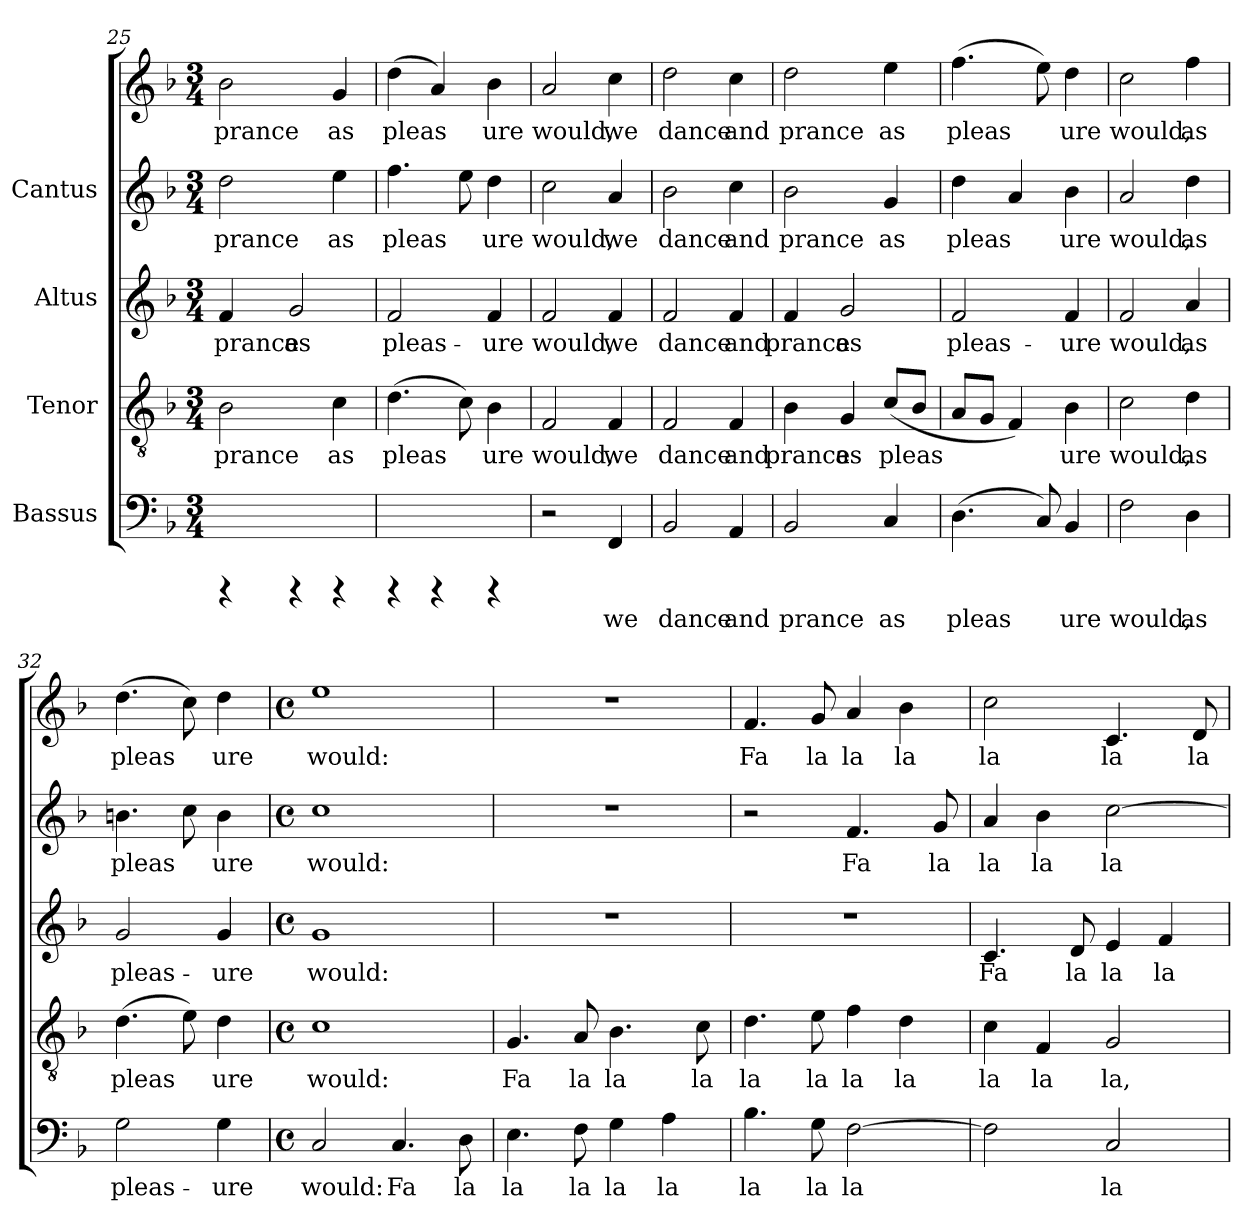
**kern	**text	**kern	**text	**kern	**text	**kern	**text	**kern	**text
*part4	*part4	*part3	*part3	*part2	*part2	*part1	*part1	*part1	*part1
*staff5	*staff5	*staff4	*staff4	*staff3	*staff3	*staff2	*staff2	*staff1	*staff1
*I"Bassus	*	*I"Tenor	*	*I"Altus	*	*I"Cantus	*	*	*
*clefF4	*	*clefGv2	*	*clefG2	*	*clefG2	*	*clefG2	*
*k[b-]	*	*k[b-]	*	*k[b-]	*	*k[b-]	*	*k[b-]	*
*F:	*	*F:	*	*F:	*	*F:	*	*F:	*
*M3/4	*	*M3/4	*	*M3/4	*	*M3/4	*	*M3/4	*
=25	=25	=25	=25	=25	=25	=25	=25	=25	=25
!	!	!	!LO:LY:b:cj	!	!LO:LY:b:cj	!	!LO:LY:b:cj	!	!LO:LY:b:cj
4rCCC	.	2B-\	prance	4f/	prance	2dd\	prance	2b-\	prance
!	!	!	!	!	!LO:LY:b:cj	!	!	!	!
4rCCC	.	.	.	2g/	as	.	.	.	.
!	!	!	!LO:LY:b:cj	!	!	!	!LO:LY:b:cj	!	!LO:LY:b:cj
4rCCC	.	4c\	as	.	.	4ee\	as	4g/	as
=26	=26	=26	=26	=26	=26	=26	=26	=26	=26
!	!	!	!LO:LY:b:cj	!	!LO:LY:b:cj	!	!LO:LY:b:cj	!	!LO:LY:b:cj
4rCCC	.	(>4.d\	pleas-	2f/	pleas-	4.ff\	pleas-	(>4dd\	pleas-
!	!	!	!	!	!	!	!	!	!LO:LY:b:cj
4rCCC	.	.	.	.	.	.	.	4a/)	-
!	!	!	!LO:LY:b:cj	!	!	!	!LO:LY:b:cj	!	!
.	.	8c\)	-	.	.	8ee\	-	.	.
!	!	!	!LO:LY:b:cj	!	!LO:LY:b:cj	!	!LO:LY:b:cj	!	!LO:LY:b:cj
4rCCC	.	4B-\	ure	4f/	-ure	4dd\	ure	4b-\	ure
=27	=27	=27	=27	=27	=27	=27	=27	=27	=27
!	!	!	!LO:LY:b:cj	!	!LO:LY:b:cj	!	!LO:LY:b:cj	!	!LO:LY:b:cj
2r	.	2F/	would,	2f/	would,	2cc\	would,	2a/	would,
!	!LO:LY:b:cj	!	!LO:LY:b:cj	!	!LO:LY:b:cj	!	!LO:LY:b:cj	!	!LO:LY:b:cj
4FF/	we	4F/	we	4f/	we	4a/	we	4cc\	we
=28	=28	=28	=28	=28	=28	=28	=28	=28	=28
!	!LO:LY:b:cj	!	!LO:LY:b:cj	!	!LO:LY:b:cj	!	!LO:LY:b:cj	!	!LO:LY:b:cj
2BB-/	dance	2F/	dance	2f/	dance	2b-\	dance	2dd\	dance
!	!LO:LY:b:cj	!	!LO:LY:b:cj	!	!LO:LY:b:cj	!	!LO:LY:b:cj	!	!LO:LY:b:cj
4AA/	and	4F/	and	4f/	and	4cc\	and	4cc\	and
!!LO:PB:g=z
=29	=29	=29	=29	=29	=29	=29	=29	=29	=29
!	!LO:LY:b:cj	!	!LO:LY:b:cj	!	!LO:LY:b:cj	!	!LO:LY:b:cj	!	!LO:LY:b:cj
2BB-/	prance	4B-\	prance	4f/	prance	2b-\	prance	2dd\	prance
!	!	!	!LO:LY:b:cj	!	!LO:LY:b:cj	!	!	!	!
.	.	4G/	as	2g/	as	.	.	.	.
!	!LO:LY:b:cj	!	!LO:LY:b:cj	!	!	!	!LO:LY:b:cj	!	!LO:LY:b:cj
4C/	as	(<8c/L	pleas-	.	.	4g/	as	4ee\	as
!	!	!	!LO:LY:b:cj	!	!	!	!	!	!
.	.	8B-/J	--	.	.	.	.	.	.
=30	=30	=30	=30	=30	=30	=30	=30	=30	=30
!	!LO:LY:b:cj	!	!LO:LY:b:cj	!	!LO:LY:b:cj	!	!LO:LY:b:cj	!	!LO:LY:b:cj
(>4.D\	pleas-	8A/L	-	2f/	pleas-	4dd\	pleas-	(>4.ff\	pleas-
!	!	!	!LO:LY:b:cj	!	!	!	!	!	!
.	.	8G/J	.	.	.	.	.	.	.
!	!	!	!LO:LY:b:cj	!	!	!	!LO:LY:b:cj	!	!
.	.	4F/)	.	.	.	4a/	-	.	.
!	!LO:LY:b:cj	!	!	!	!	!	!	!	!LO:LY:b:cj
8C/)	-	.	.	.	.	.	.	8ee\)	-
!	!LO:LY:b:cj	!	!LO:LY:b:cj	!	!LO:LY:b:cj	!	!LO:LY:b:cj	!	!LO:LY:b:cj
4BB-/	ure	4B-\	ure	4f/	-ure	4b-\	ure	4dd\	ure
=31	=31	=31	=31	=31	=31	=31	=31	=31	=31
!	!LO:LY:b:cj	!	!LO:LY:b:cj	!	!LO:LY:b:cj	!	!LO:LY:b:cj	!	!LO:LY:b:cj
2F\	would,	2c\	would,	2f/	would,	2a/	would,	2cc\	would,
!	!LO:LY:b:cj	!	!LO:LY:b:cj	!	!LO:LY:b:cj	!	!LO:LY:b:cj	!	!LO:LY:b:cj
4D\	as	4d\	as	4a/	as	4dd\	as	4ff\	as
=32	=32	=32	=32	=32	=32	=32	=32	=32	=32
!	!LO:LY:b:cj	!	!LO:LY:b:cj	!	!LO:LY:b:cj	!	!LO:LY:b:cj	!	!LO:LY:b:cj
2G\	pleas-	(>4.d\	pleas-	2g/	pleas-	4.bn\	pleas-	(>4.dd\	pleas-
!	!	!	!LO:LY:b:cj	!	!	!	!LO:LY:b:cj	!	!LO:LY:b:cj
.	.	8e\)	-	.	.	8cc\	-	8cc\)	-
!	!LO:LY:b:cj	!	!LO:LY:b:cj	!	!LO:LY:b:cj	!	!LO:LY:b:cj	!	!LO:LY:b:cj
4G\	-ure	4d\	ure	4g/	-ure	4b\	ure	4dd\	ure
=33	=33	=33	=33	=33	=33	=33	=33	=33	=33
*M4/4	*	*M4/4	*	*M4/4	*	*M4/4	*	*M4/4	*
*met(c)	*	*met(c)	*	*met(c)	*	*met(c)	*	*met(c)	*
*	*	*	*	*	*	*	*	*MM132	*
!	!LO:LY:b:cj	!	!LO:LY:b:cj	!	!LO:LY:b:cj	!	!LO:LY:b:cj	!	!LO:LY:b:cj
2C/	would:	1c	would:	1g	would:	1cc	would:	1ee	would:
!	!LO:LY:b:cj	!	!	!	!	!	!	!	!
4.C/	Fa	.	.	.	.	.	.	.	.
!	!LO:LY:b:cj	!	!	!	!	!	!	!	!
8D\	la	.	.	.	.	.	.	.	.
=34	=34	=34	=34	=34	=34	=34	=34	=34	=34
!	!LO:LY:b:cj	!	!LO:LY:b:cj	!	!	!	!	!	!
4.E\	la	4.G/	Fa	1r	.	1r	.	1r	.
!	!LO:LY:b:cj	!	!LO:LY:b:cj	!	!	!	!	!	!
8F\	la	8A/	la	.	.	.	.	.	.
!	!LO:LY:b:cj	!	!LO:LY:b:cj	!	!	!	!	!	!
4G\	la	4.B-\	la	.	.	.	.	.	.
!	!LO:LY:b:cj	!	!	!	!	!	!	!	!
4A\	la	.	.	.	.	.	.	.	.
!	!	!	!LO:LY:b:cj	!	!	!	!	!	!
.	.	8c\	la	.	.	.	.	.	.
!!LO:LB:g=z
=35	=35	=35	=35	=35	=35	=35	=35	=35	=35
!	!LO:LY:b:cj	!	!LO:LY:b:cj	!	!	!	!	!	!LO:LY:b:cj
4.B-\	la	4.d\	la	1r	.	2r	.	4.f/	Fa
!	!LO:LY:b:cj	!	!LO:LY:b:cj	!	!	!	!	!	!LO:LY:b:cj
8G\	la	8e\	la	.	.	.	.	8g/	la
!	!LO:LY:b:cj	!	!LO:LY:b:cj	!	!	!	!LO:LY:b:cj	!	!LO:LY:b:cj
[>2F\	la	4f\	la	.	.	4.f/	Fa	4a/	la
!	!	!	!LO:LY:b:cj	!	!	!	!	!	!LO:LY:b:cj
.	.	4d\	la	.	.	.	.	4b-\	la
!	!	!	!	!	!	!	!LO:LY:b:cj	!	!
.	.	.	.	.	.	8g/	la	.	.
=36	=36	=36	=36	=36	=36	=36	=36	=36	=36
!	!LO:LY:b:cj	!	!LO:LY:b:cj	!	!LO:LY:b:cj	!	!LO:LY:b:cj	!	!LO:LY:b:cj
2F\]	.	4c\	la	4.c/	Fa	4a/	la	2cc\	la
!	!	!	!LO:LY:b:cj	!	!	!	!LO:LY:b:cj	!	!
.	.	4F/	la	.	.	4b-\	la	.	.
!	!	!	!	!	!LO:LY:b:cj	!	!	!	!
.	.	.	.	8d/	la	.	.	.	.
!	!LO:LY:b:cj	!	!LO:LY:b:cj	!	!LO:LY:b:cj	!	!LO:LY:b:cj	!	!LO:LY:b:cj
2C/	la	2G/	la,	4e/	la	[>2cc\	la	4.c/	la
!	!	!	!	!	!LO:LY:b:cj	!	!	!	!
.	.	.	.	4f/	la	.	.	.	.
!	!	!	!	!	!	!	!	!	!LO:LY:b:cj
.	.	.	.	.	.	.	.	8d/	la
=	=	=	=	=	=	=	=	=	=
*-	*-	*-	*-	*-	*-	*-	*-	*-	*-
